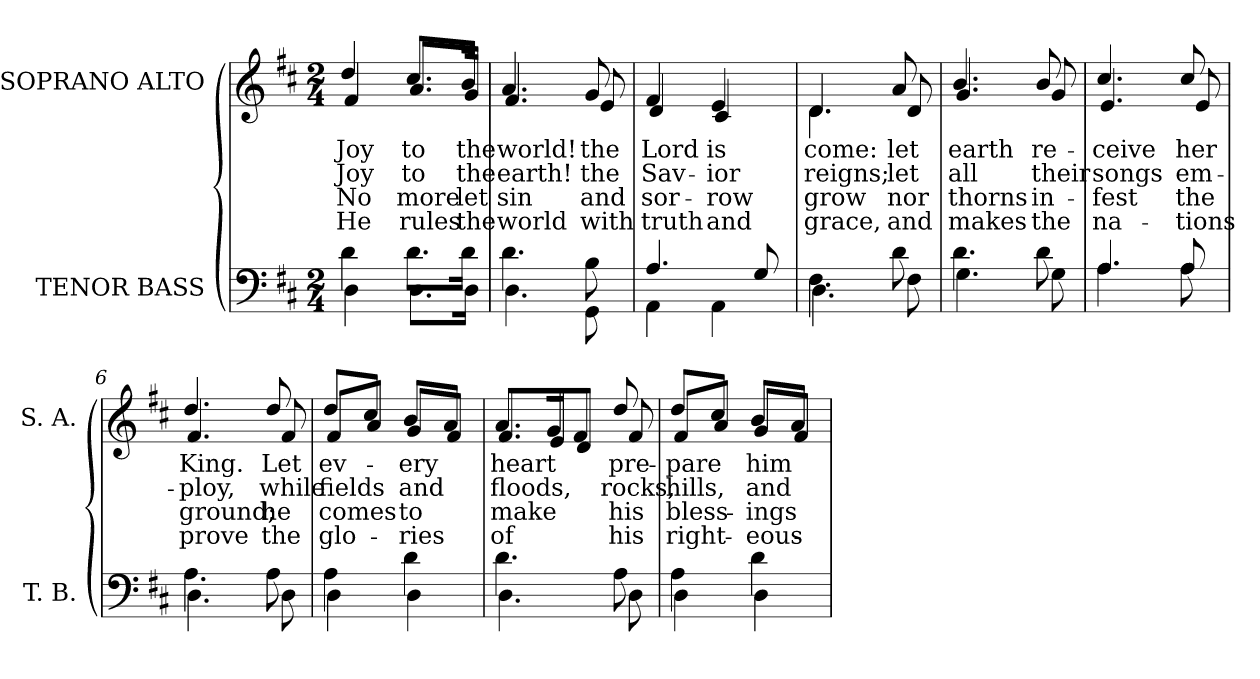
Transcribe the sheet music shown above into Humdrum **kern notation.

**kern	**kern	**text	**text	**text	**text
*part2	*part1	*part1	*part1	*part1	*part1
*staff2	*staff1	*staff1	*staff1	*staff1	*staff1
*I"TENOR BASS	*I"SOPRANO ALTO	*	*	*	*
*I'T. B.	*I'S. A.	*	*	*	*
!!LO:PB:g=z
*clefF4	*clefG2	*	*	*	*
*k[f#c#]	*k[f#c#]	*	*	*	*
*D:	*D:	*	*	*	*
*M2/4	*M2/4	*	*	*	*
=	=	=	=	=	=
*^	*	*	*	*	*
!	!	!LO:TX:b:cj:t=1	!	!	!	!
!	!	!LO:TX:b:cj:t=2	!	!	!	!
!	!	!LO:TX:b:cj:t=3	!	!	!	!
!	!	!LO:TX:b:cj:t=4	!	!	!	!
!	!	!	!LO:LY:b:color=#000000	!LO:LY:b:color=#000000	!LO:LY:b:color=#000000	!LO:LY:b:color=#000000
*	*	*^	*	*	*	*
4di\	4Di\	4ddi/	4f#i/	Joy	Joy	No	He
!	!	!	!	!LO:LY:b:color=#000000	!LO:LY:b:color=#000000	!LO:LY:b:color=#000000	!LO:LY:b:color=#000000
8.di\L	8.Di\L	8.cc#i/L	8.ai/L	to	to	more	rules
!	!	!	!	!LO:LY:b:color=#000000	!LO:LY:b:color=#000000	!LO:LY:b:color=#000000	!LO:LY:b:color=#000000
16di\Jk	16Di\Jk	16bi/Jk	16gi/Jk	the	the	let	the
=1	=1	=1	=1	=1	=1	=1	=1
!	!	!	!	!LO:LY:b:color=#000000	!LO:LY:b:color=#000000	!LO:LY:b:color=#000000	!LO:LY:b:color=#000000
4.di\	4.Di\	4.ai/	4.f#i/	world!	earth!	sin	world
!	!	!	!	!LO:LY:b:color=#000000	!LO:LY:b:color=#000000	!LO:LY:b:color=#000000	!LO:LY:b:color=#000000
8Bi\	8GGi\	8gi/	8ei/	the	the	and	with
=2	=2	=2	=2	=2	=2	=2	=2
!	!	!	!	!LO:LY:b:color=#000000	!LO:LY:b:color=#000000	!LO:LY:b:color=#000000	!LO:LY:b:color=#000000
4.Ai/	4AAi\	4f#i/	4di/	Lord	Sav-	sor-	truth
!	!	!	!	!LO:LY:b:color=#000000	!LO:LY:b:color=#000000	!LO:LY:b:color=#000000	!LO:LY:b:color=#000000
.	4AAi\	4ei/	4c#i/	is	-ior	-row	and
8Gi/	.	.	.	.	.	.	.
=3	=3	=3	=3	=3	=3	=3	=3
!	!	!	!	!LO:LY:b:color=#000000	!LO:LY:b:color=#000000	!LO:LY:b:color=#000000	!LO:LY:b:color=#000000
4.F#i\	4.Di\	4.di/	4.di\	come:	reigns;	grow	grace,
!	!	!	!	!LO:LY:b:color=#000000	!LO:LY:b:color=#000000	!LO:LY:b:color=#000000	!LO:LY:b:color=#000000
8di\	8F#i\	8ai/	8di/	let	let	nor	and
=4	=4	=4	=4	=4	=4	=4	=4
!	!	!	!	!LO:LY:b:color=#000000	!LO:LY:b:color=#000000	!LO:LY:b:color=#000000	!LO:LY:b:color=#000000
4.di\	4.Gi\	4.bi/	4.gi/	earth	all	thorns	makes
!	!	!	!	!LO:LY:b:color=#000000	!LO:LY:b:color=#000000	!LO:LY:b:color=#000000	!LO:LY:b:color=#000000
8di\	8Gi\	8bi/	8gi/	re-	their	in-	the
=5	=5	=5	=5	=5	=5	=5	=5
!	!	!	!	!LO:LY:b:color=#000000	!LO:LY:b:color=#000000	!LO:LY:b:color=#000000	!LO:LY:b:color=#000000
4.Ai/	4.Ai\	4.cc#i/	4.ei/	-ceive	songs	-fest	na-
!	!	!	!	!LO:LY:b:color=#000000	!LO:LY:b:color=#000000	!LO:LY:b:color=#000000	!LO:LY:b:color=#000000
8Ai/	8Ai\	8cc#i/	8ei/	her	em-	the	-tions
!!LO:LB:g=z	!!
=6	=6	=6	=6	=6	=6	=6	=6
!	!	!	!	!LO:LY:b:color=#000000	!LO:LY:b:color=#000000	!LO:LY:b:color=#000000	!LO:LY:b:color=#000000
4.Ai\	4.Di\	4.ddi/	4.f#i/	King.	-ploy,	ground;	prove
!	!	!	!	!LO:LY:b:color=#000000	!LO:LY:b:color=#000000	!LO:LY:b:color=#000000	!LO:LY:b:color=#000000
8Ai\	8Di\	8ddi/	8f#i/	Let	while	he	the
=7	=7	=7	=7	=7	=7	=7	=7
!	!	!	!	!LO:LY:b:color=#000000	!LO:LY:b:color=#000000	!LO:LY:b:color=#000000	!LO:LY:b:color=#000000
4Ai\	4Di\	8ddi/L	8f#i/L	ev-	fields	comes	glo-
.	.	8cc#i/J	8ai/J	.	.	.	.
!	!	!	!	!LO:LY:b:color=#000000	!LO:LY:b:color=#000000	!LO:LY:b:color=#000000	!LO:LY:b:color=#000000
4di\	4Di\	8bi/L	8gi/L	-ery	and	to	-ries
.	.	8ai/J	8f#i/J	.	.	.	.
=8	=8	=8	=8	=8	=8	=8	=8
!	!	!	!	!LO:LY:b:color=#000000	!LO:LY:b:color=#000000	!LO:LY:b:color=#000000	!LO:LY:b:color=#000000
4.di\	4.Di\	8.ai/L	8.f#i/L	heart	floods,	make	of
.	.	16gi/k	16ei/k	.	.	.	.
.	.	8f#i/J	8di/J	.	.	.	.
!	!	!	!	!LO:LY:b:color=#000000	!LO:LY:b:color=#000000	!LO:LY:b:color=#000000	!LO:LY:b:color=#000000
8Ai\	8Di\	8ddi/	8f#i/	pre-	rocks,	his	his
=9	=9	=9	=9	=9	=9	=9	=9
!	!	!	!	!LO:LY:b:color=#000000	!LO:LY:b:color=#000000	!LO:LY:b:color=#000000	!LO:LY:b:color=#000000
4Ai\	4Di\	8ddi/L	8f#i/L	-pare	hills,	bless-	right-
.	.	8cc#i/J	8ai/J	.	.	.	.
!	!	!	!	!LO:LY:b:color=#000000	!LO:LY:b:color=#000000	!LO:LY:b:color=#000000	!LO:LY:b:color=#000000
4di\	4Di\	8bi/L	8gi/L	him	and	-ings	-eous-
.	.	8ai/J	8f#i/J	.	.	.	.
*v	*v	*	*	*	*	*	*
*	*v	*v	*	*	*	*
=	=	=	=	=	=
*-	*-	*-	*-	*-	*-
